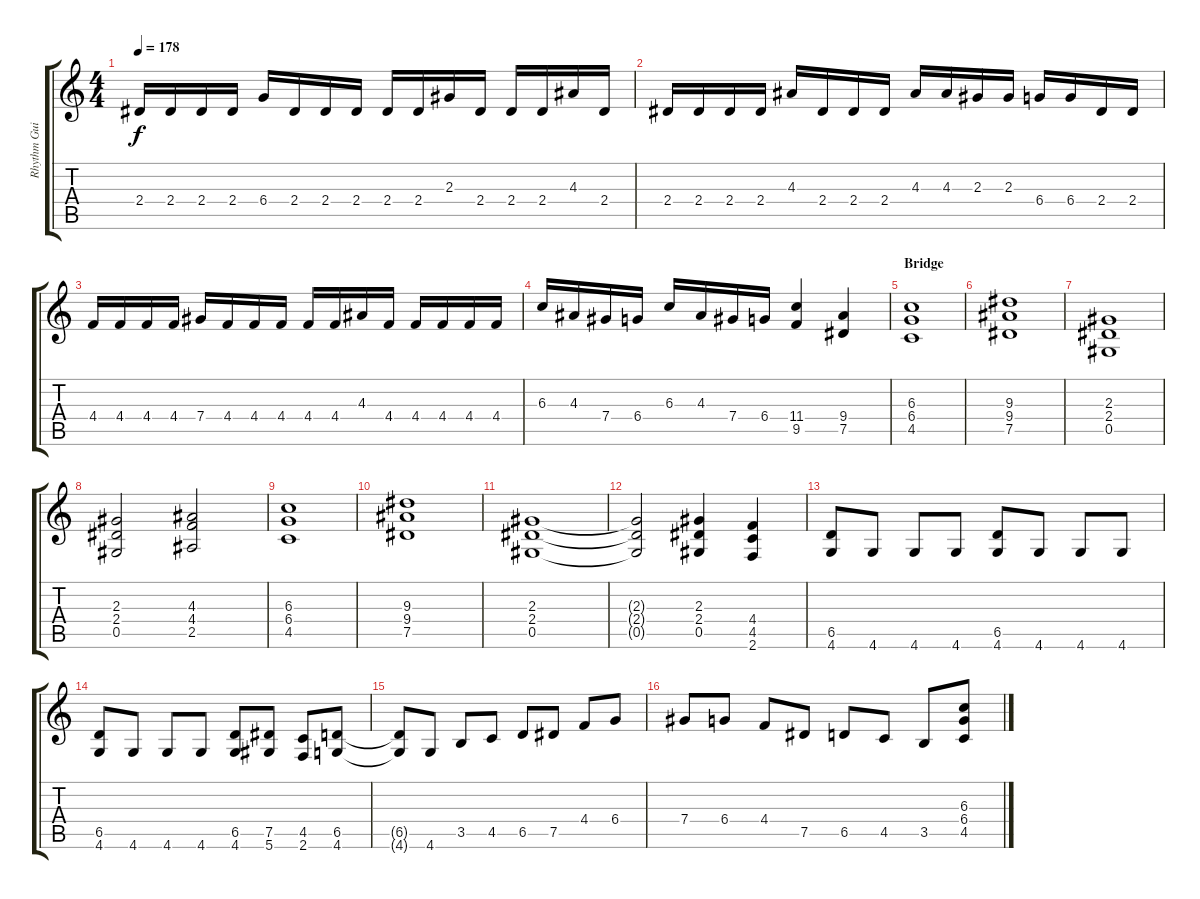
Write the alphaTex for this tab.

\track ("Rhythm Guitar 1" "Rhythm Gui") {instrument distortionguitar}
\staff {score tabs}
\tuning (Eb4 Bb3 Gb3 Db3 Ab2 Eb2) {hide}
\ts (4 4)
\tempo 178
\clef g2
\ks c
2.4.16{dy f} 2.4.16 2.4.16 2.4.16 6.4.16 2.4.16 2.4.16 2.4.16 2.4.16 2.4.16 2.3.16 2.4.16 2.4.16 2.4.16 4.3.16 2.4.16 |
2.4.16 2.4.16 2.4.16 2.4.16 4.3.16 2.4.16 2.4.16 2.4.16 4.3.16 4.3.16 2.3.16 2.3.16 6.4.16 6.4.16 2.4.16 2.4.16 |
4.4.16 4.4.16 4.4.16 4.4.16 7.4.16 4.4.16 4.4.16 4.4.16 4.4.16 4.4.16 4.3.16 4.4.16 4.4.16 4.4.16 4.4.16 4.4.16 |
6.3.16 4.3.16 7.4.16 6.4.16 6.3.16 4.3.16 7.4.16 6.4.16 (11.4 9.5).4 (9.4 7.5).4 |
\section ("" "Bridge")
(6.3 6.4 4.5).1 |
(9.3 9.4 7.5).1 |
(2.3 2.4 0.5).1 |
(2.3 2.4 0.5).2 (4.3 4.4 2.5).2 |
(6.3 6.4 4.5).1 |
(9.3 9.4 7.5).1 |
(2.3 2.4 0.5).1 |
(2.3{t} 2.4{t} 0.5{t}).2 (2.3 2.4 0.5).4 (4.4 4.5 2.6).4 |
(6.5 4.6).8 4.6.8 4.6.8 4.6.8 (6.5 4.6).8 4.6.8 4.6.8 4.6.8 |
(6.5 4.6).8 4.6.8 4.6.8 4.6.8 (6.5 4.6).8 (7.5 5.6).8 (4.5 2.6).8 (6.5 4.6).8 |
(6.5{t} 4.6{t}).8 4.6.8 3.5.8 4.5.8 6.5.8 7.5.8 4.4.8 6.4.8 |
7.4.8 6.4.8 4.4.8 7.5.8 6.5.8 4.5.8 3.5.8 (6.3 6.4 4.5).8
